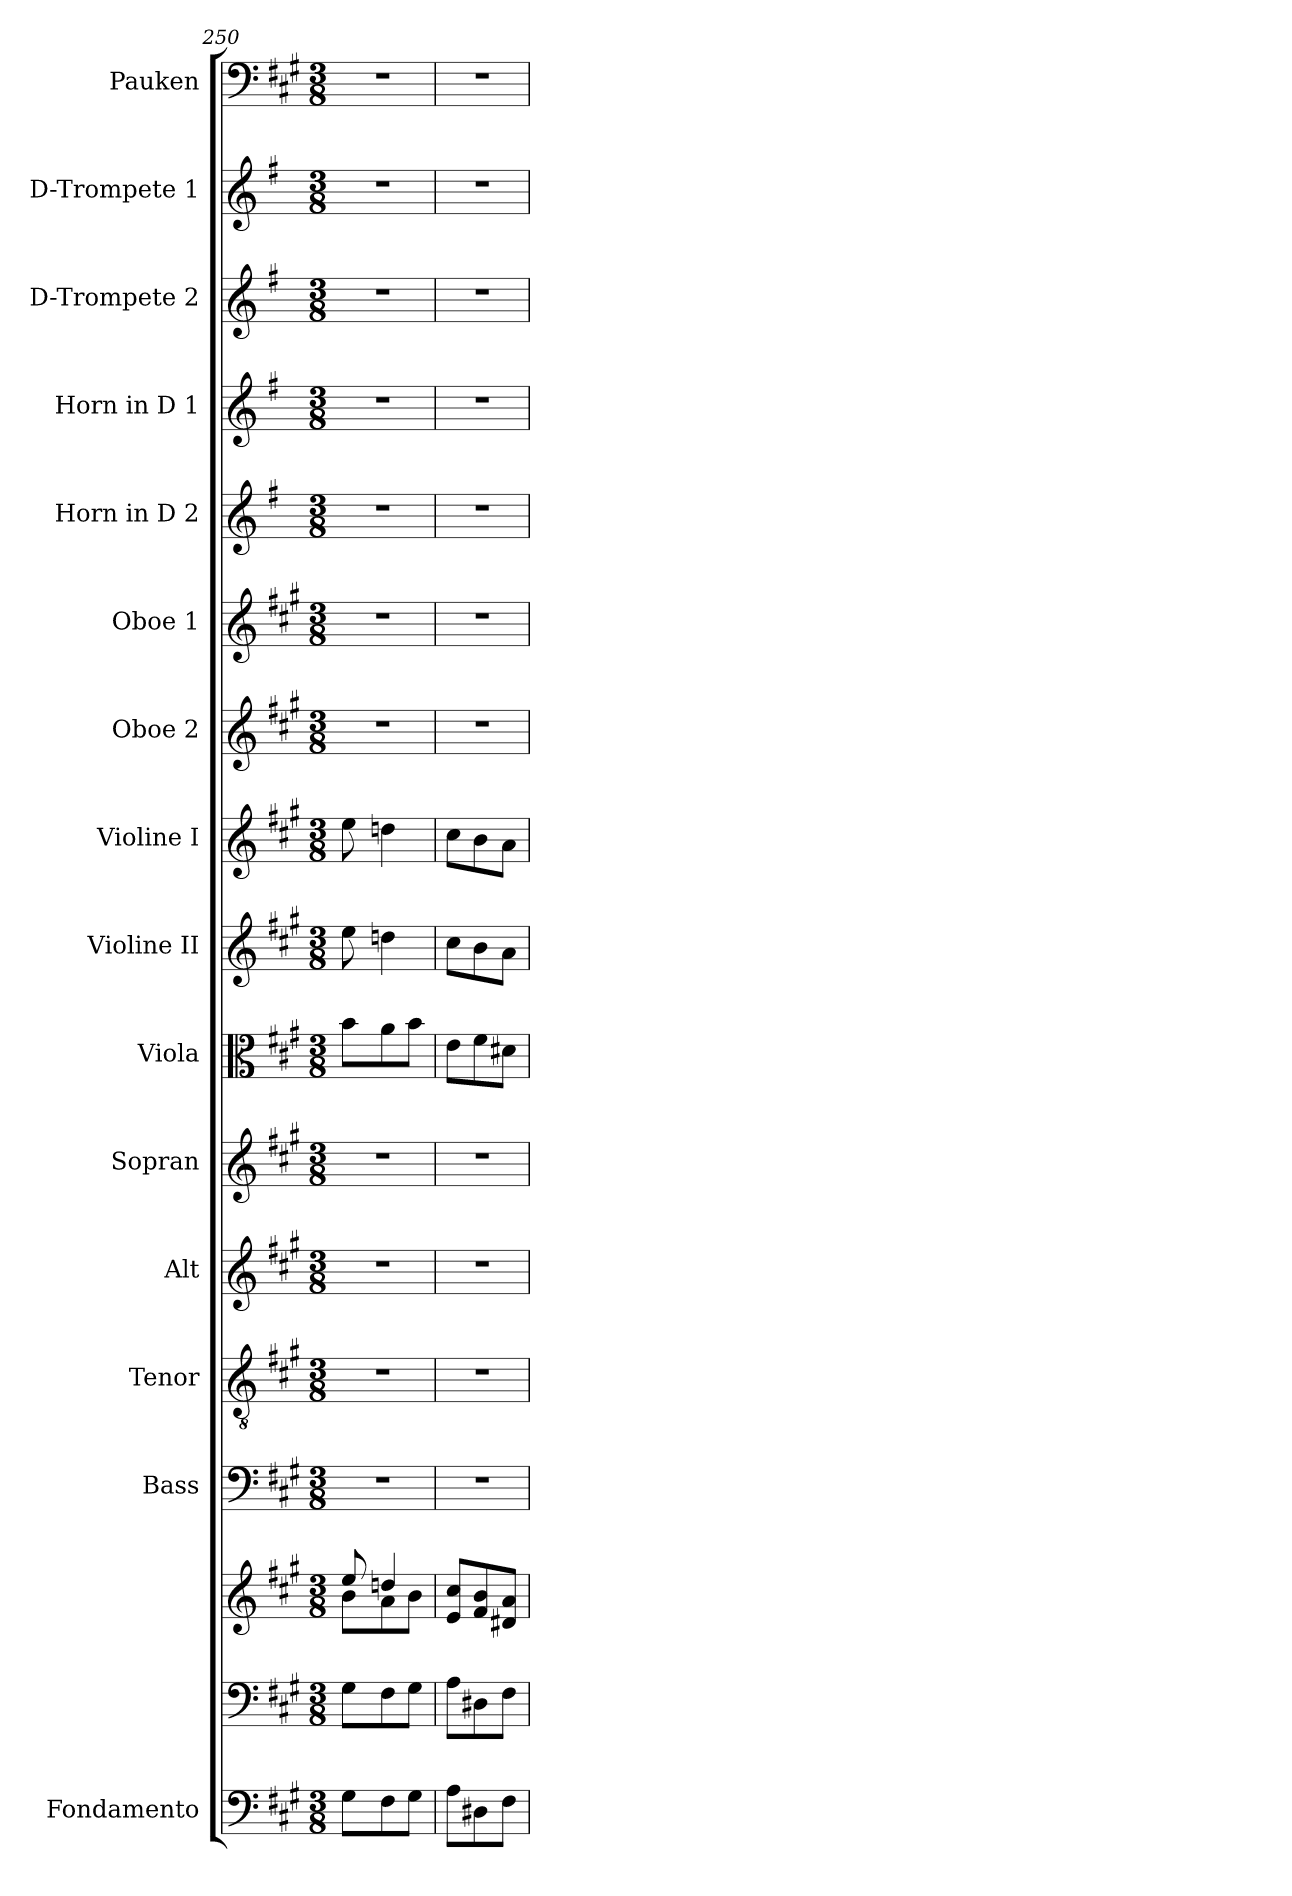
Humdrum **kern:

**kern	**kern	**kern	**kern	**kern	**kern	**kern	**kern	**kern	**kern	**kern	**kern	**kern	**kern	**kern	**kern	**kern
*part16	*part15	*part15	*part14	*part13	*part12	*part11	*part10	*part9	*part8	*part7	*part6	*part5	*part4	*part3	*part2	*part1
*staff17	*staff16	*staff15	*staff14	*staff13	*staff12	*staff11	*staff10	*staff9	*staff8	*staff7	*staff6	*staff5	*staff4	*staff3	*staff2	*staff1
*I"Fondamento	*	*	*I"Bass	*I"Tenor	*I"Alt	*I"Sopran	*I"Viola	*I"Violine II	*I"Violine I	*I"Oboe 2	*I"Oboe 1	*I"Horn in D 2	*I"Horn in D 1	*I"D-Trompete 2	*I"D-Trompete 1	*I"Pauken
*I'F.	*	*	*I'B.	*I'T.	*I'A.	*I'S.	*I'Vla.	*I'Vl. II	*I'Vl. I	*I'Ob. 2	*I'Ob. 1	*	*	*I'D Trp. 2	*I'D Trp. 1	*I'Pk.
*clefF4	*clefF4	*clefG2	*clefF4	*clefGv2	*clefG2	*clefG2	*clefC3	*clefG2	*clefG2	*clefG2	*clefG2	*clefG2	*clefG2	*clefG2	*clefG2	*clefF4
*ITrd7c12	*	*	*	*	*	*	*	*	*	*	*	*ITrd6c10	*ITrd6c10	*ITrd-1c-2	*ITrd-1c-2	*
*k[f#c#g#]	*k[f#c#g#]	*k[f#c#g#]	*k[f#c#g#]	*k[f#c#g#]	*k[f#c#g#]	*k[f#c#g#]	*k[f#c#g#]	*k[f#c#g#]	*k[f#c#g#]	*k[f#c#g#]	*k[f#c#g#]	*k[f#c#g#]	*k[f#c#g#]	*k[f#c#g#]	*k[f#c#g#]	*k[f#c#g#]
*A:	*A:	*A:	*A:	*A:	*A:	*A:	*A:	*A:	*A:	*A:	*A:	*A:	*A:	*A:	*A:	*A:
*M3/8	*M3/8	*M3/8	*M3/8	*M3/8	*M3/8	*M3/8	*M3/8	*M3/8	*M3/8	*M3/8	*M3/8	*M3/8	*M3/8	*M3/8	*M3/8	*M3/8
=250	=250	=250	=250	=250	=250	=250	=250	=250	=250	=250	=250	=250	=250	=250	=250	=250
*	*	*^	*	*	*	*	*	*	*	*	*	*	*	*	*	*
8GG#\L	8G#\L	8ee/	8b\L	4.r	4.r	4.r	4.r	8b\L	8ee\	8ee\	4.r	4.r	4.r	4.r	4.r	4.r	4.r
8FF#\	8F#\	4ddn/	8a\	.	.	.	.	8a\	4ddn\	4ddn\	.	.	.	.	.	.	.
8GG#\J	8G#\J	.	8b\J	.	.	.	.	8b\J	.	.	.	.	.	.	.	.	.
*	*	*v	*v	*	*	*	*	*	*	*	*	*	*	*	*	*	*
=251	=251	=251	=251	=251	=251	=251	=251	=251	=251	=251	=251	=251	=251	=251	=251	=251
8AA\L	8A\L	8e/ 8cc#/L	4.r	4.r	4.r	4.r	8e\L	8cc#\L	8cc#\L	4.r	4.r	4.r	4.r	4.r	4.r	4.r
8DD#X\	8D#X\	8f#/ 8b/	.	.	.	.	8f#\	8b\	8b\	.	.	.	.	.	.	.
8FF#\J	8F#\J	8d#X/ 8a/J	.	.	.	.	8d#X\J	8a\J	8a\J	.	.	.	.	.	.	.
=	=	=	=	=	=	=	=	=	=	=	=	=	=	=	=	=
*-	*-	*-	*-	*-	*-	*-	*-	*-	*-	*-	*-	*-	*-	*-	*-	*-
